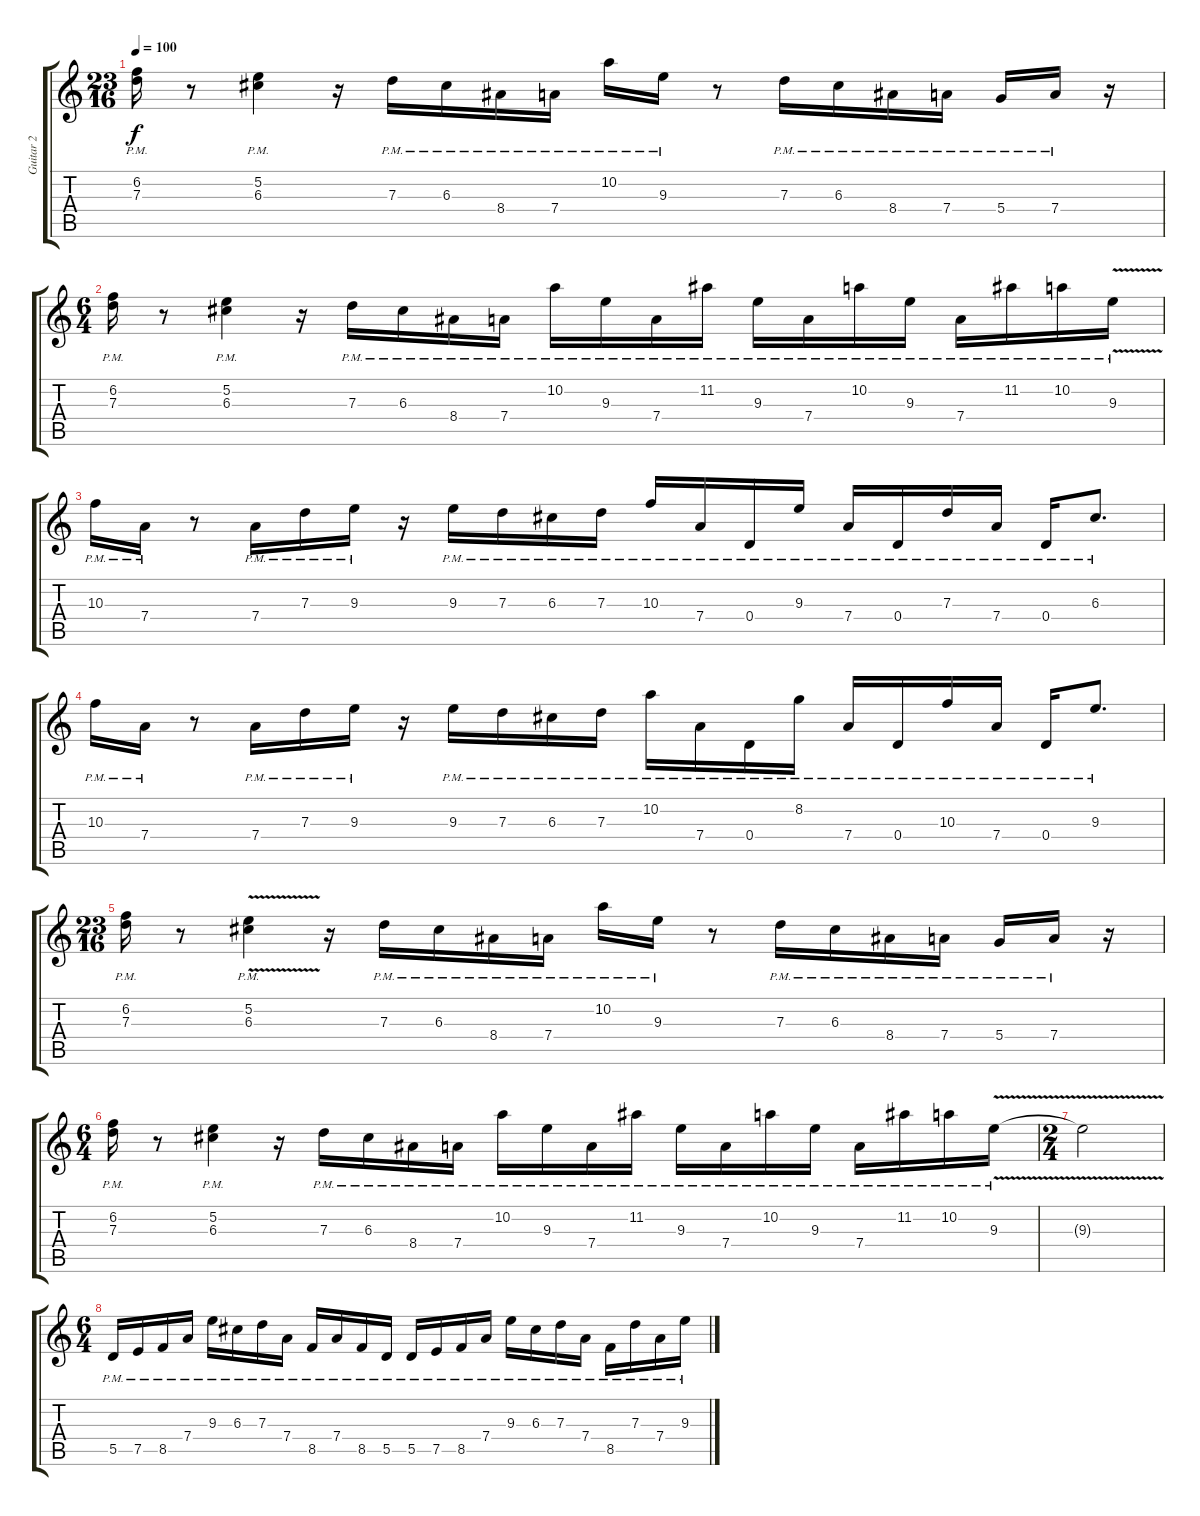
\track ("Guitar 2" "Guitar 2") {instrument distortionguitar}
\staff {score tabs}
\tuning (E4 B3 G3 D3 A2 E2) {hide}
\ts (23 16)
\tempo 100
\clef g2
\ks c
(6.2{pm} 7.3{pm}).16{dy f} r.8 (5.2{pm} 6.3{pm}).4 r.16 7.3{pm}.16 6.3{pm}.16 8.4{pm}.16 7.4{pm}.16 10.2{pm}.16 9.3{pm}.16 r.8 7.3{pm}.16 6.3{pm}.16 8.4{pm}.16 7.4{pm}.16 5.4{pm}.16 7.4{pm}.16 r.16 |
\ts (6 4)
(6.2{pm} 7.3{pm}).16 r.8 (5.2{pm} 6.3{pm}).4 r.16 7.3{pm}.16 6.3{pm}.16 8.4{pm}.16 7.4{pm}.16 10.2{pm}.16 9.3{pm}.16 7.4{pm}.16 11.2{pm}.16 9.3{pm}.16 7.4{pm}.16 10.2{pm}.16 9.3{pm}.16 7.4{pm}.16 11.2{pm}.16 10.2{pm}.16 9.3{v pm}.16 |
10.3{pm}.16 7.4{pm}.16 r.8 7.4{pm}.16 7.3{pm}.16 9.3{pm}.16 r.16 9.3{pm}.16 7.3{pm}.16 6.3{pm}.16 7.3{pm}.16 10.3{pm}.16 7.4{pm}.16 0.4{pm}.16 9.3{pm}.16 7.4{pm}.16 0.4{pm}.16 7.3{pm}.16 7.4{pm}.16 0.4{pm}.16 6.3{pm}.8{d} |
10.3{pm}.16 7.4{pm}.16 r.8 7.4{pm}.16 7.3{pm}.16 9.3{pm}.16 r.16 9.3{pm}.16 7.3{pm}.16 6.3{pm}.16 7.3{pm}.16 10.2{pm}.16 7.4{pm}.16 0.4{pm}.16 8.2{pm}.16 7.4{pm}.16 0.4{pm}.16 10.3{pm}.16 7.4{pm}.16 0.4{pm}.16 9.3{pm}.8{d} |
\ts (23 16)
(6.2{pm} 7.3{pm}).16 r.8 (5.2{v pm} 6.3{v pm}).4 r.16 7.3{pm}.16 6.3{pm}.16 8.4{pm}.16 7.4{pm}.16 10.2{pm}.16 9.3{pm}.16 r.8 7.3{pm}.16 6.3{pm}.16 8.4{pm}.16 7.4{pm}.16 5.4{pm}.16 7.4{pm}.16 r.16 |
\ts (6 4)
(6.2{pm} 7.3{pm}).16 r.8 (5.2{pm} 6.3{pm}).4 r.16 7.3{pm}.16 6.3{pm}.16 8.4{pm}.16 7.4{pm}.16 10.2{pm}.16 9.3{pm}.16 7.4{pm}.16 11.2{pm}.16 9.3{pm}.16 7.4{pm}.16 10.2{pm}.16 9.3{pm}.16 7.4{pm}.16 11.2{pm}.16 10.2{pm}.16 9.3{v pm}.16 |
\ts (2 4)
9.3{t}.2 |
\ts (6 4)
5.5{pm}.16 7.5{pm}.16 8.5{pm}.16 7.4{pm}.16 9.3{pm}.16 6.3{pm}.16 7.3{pm}.16 7.4{pm}.16 8.5{pm}.16 7.4{pm}.16 8.5{pm}.16 5.5{pm}.16 5.5{pm}.16 7.5{pm}.16 8.5{pm}.16 7.4{pm}.16 9.3{pm}.16 6.3{pm}.16 7.3{pm}.16 7.4{pm}.16 8.5{pm}.16 7.3{pm}.16 7.4{pm}.16 9.3{pm}.16
